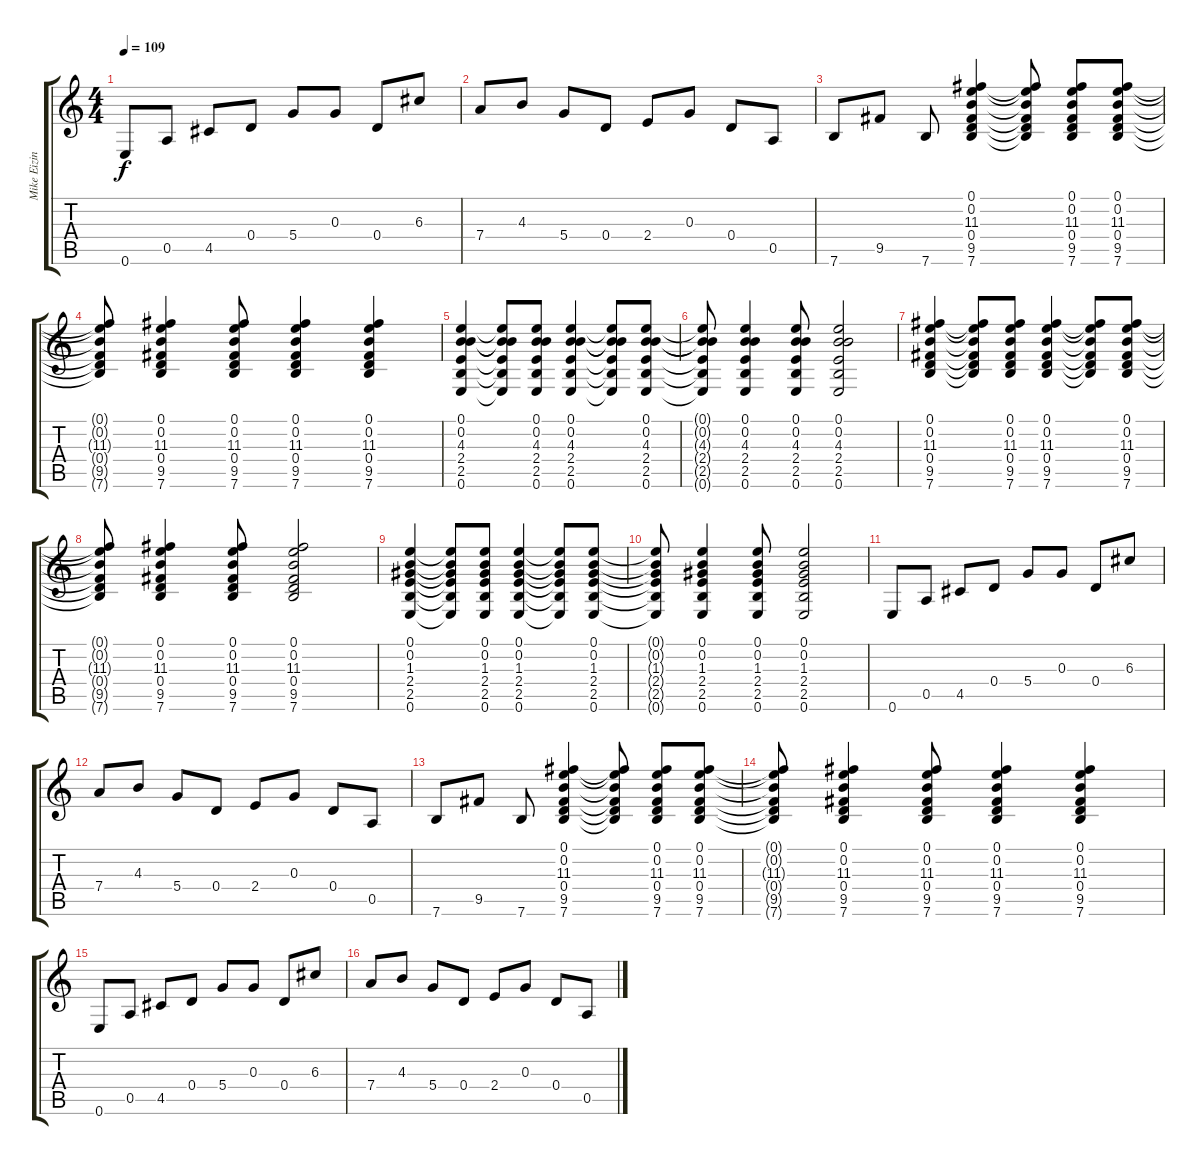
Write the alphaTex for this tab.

\track ("Mike Eizinger" "Mike Eizin") {instrument acousticguitarsteel}
\staff {score tabs}
\tuning (E4 B3 G3 D3 A2 E2) {hide}
\ts (4 4)
\tempo 109
\clef g2
\ks c
0.6.8{dy f} 0.5.8 4.5.8 0.4.8 5.4.8 0.3.8 0.4.8 6.3.8 |
7.4.8 4.3.8 5.4.8 0.4.8 2.4.8 0.3.8 0.4.8 0.5.8 |
7.6.8 9.5.8 7.6.8 (0.1 0.2 11.3 0.4 9.5 7.6).4 (0.1{t} 0.2{t} 11.3{t} 0.4{t} 9.5{t} 7.6{t}).8 (0.1 0.2 11.3 0.4 9.5 7.6).8 (0.1 0.2 11.3 0.4 9.5 7.6).8 |
(0.1{t} 0.2{t} 11.3{t} 0.4{t} 9.5{t} 7.6{t}).8 (0.1 0.2 11.3 0.4 9.5 7.6).4 (0.1 0.2 11.3 0.4 9.5 7.6).8 (0.1 0.2 11.3 0.4 9.5 7.6).4 (0.1 0.2 11.3 0.4 9.5 7.6).4 |
(0.1 0.2 4.3 2.4 2.5 0.6).4 (0.1{t} 0.2{t} 4.3{t} 2.4{t} 2.5{t} 0.6{t}).8 (0.1 0.2 4.3 2.4 2.5 0.6).8 (0.1 0.2 4.3 2.4 2.5 0.6).4 (0.1{t} 0.2{t} 4.3{t} 2.4{t} 2.5{t} 0.6{t}).8 (0.1 0.2 4.3 2.4 2.5 0.6).8 |
(0.1{t} 0.2{t} 4.3{t} 2.4{t} 2.5{t} 0.6{t}).8 (0.1 0.2 4.3 2.4 2.5 0.6).4 (0.1 0.2 4.3 2.4 2.5 0.6).8 (0.1 0.2 4.3 2.4 2.5 0.6).2 |
(0.1 0.2 11.3 0.4 9.5 7.6).4 (0.1{t} 0.2{t} 11.3{t} 0.4{t} 9.5{t} 7.6{t}).8 (0.1 0.2 11.3 0.4 9.5 7.6).8 (0.1 0.2 11.3 0.4 9.5 7.6).4 (0.1{t} 0.2{t} 11.3{t} 0.4{t} 9.5{t} 7.6{t}).8 (0.1 0.2 11.3 0.4 9.5 7.6).8 |
(0.1{t} 0.2{t} 11.3{t} 0.4{t} 9.5{t} 7.6{t}).8 (0.1 0.2 11.3 0.4 9.5 7.6).4 (0.1 0.2 11.3 0.4 9.5 7.6).8 (0.1 0.2 11.3 0.4 9.5 7.6).2 |
(0.1 0.2 1.3 2.4 2.5 0.6).4 (0.1{t} 0.2{t} 1.3{t} 2.4{t} 2.5{t} 0.6{t}).8 (0.1 0.2 1.3 2.4 2.5 0.6).8 (0.1 0.2 1.3 2.4 2.5 0.6).4 (0.1{t} 0.2{t} 1.3{t} 2.4{t} 2.5{t} 0.6{t}).8 (0.1 0.2 1.3 2.4 2.5 0.6).8 |
(0.1{t} 0.2{t} 1.3{t} 2.4{t} 2.5{t} 0.6{t}).8 (0.1 0.2 1.3 2.4 2.5 0.6).4 (0.1 0.2 1.3 2.4 2.5 0.6).8 (0.1 0.2 1.3 2.4 2.5 0.6).2 |
0.6.8 0.5.8 4.5.8 0.4.8 5.4.8 0.3.8 0.4.8 6.3.8 |
7.4.8 4.3.8 5.4.8 0.4.8 2.4.8 0.3.8 0.4.8 0.5.8 |
7.6.8 9.5.8 7.6.8 (0.1 0.2 11.3 0.4 9.5 7.6).4 (0.1{t} 0.2{t} 11.3{t} 0.4{t} 9.5{t} 7.6{t}).8 (0.1 0.2 11.3 0.4 9.5 7.6).8 (0.1 0.2 11.3 0.4 9.5 7.6).8 |
(0.1{t} 0.2{t} 11.3{t} 0.4{t} 9.5{t} 7.6{t}).8 (0.1 0.2 11.3 0.4 9.5 7.6).4 (0.1 0.2 11.3 0.4 9.5 7.6).8 (0.1 0.2 11.3 0.4 9.5 7.6).4 (0.1 0.2 11.3 0.4 9.5 7.6).4 |
0.6.8 0.5.8 4.5.8 0.4.8 5.4.8 0.3.8 0.4.8 6.3.8 |
7.4.8 4.3.8 5.4.8 0.4.8 2.4.8 0.3.8 0.4.8 0.5.8
